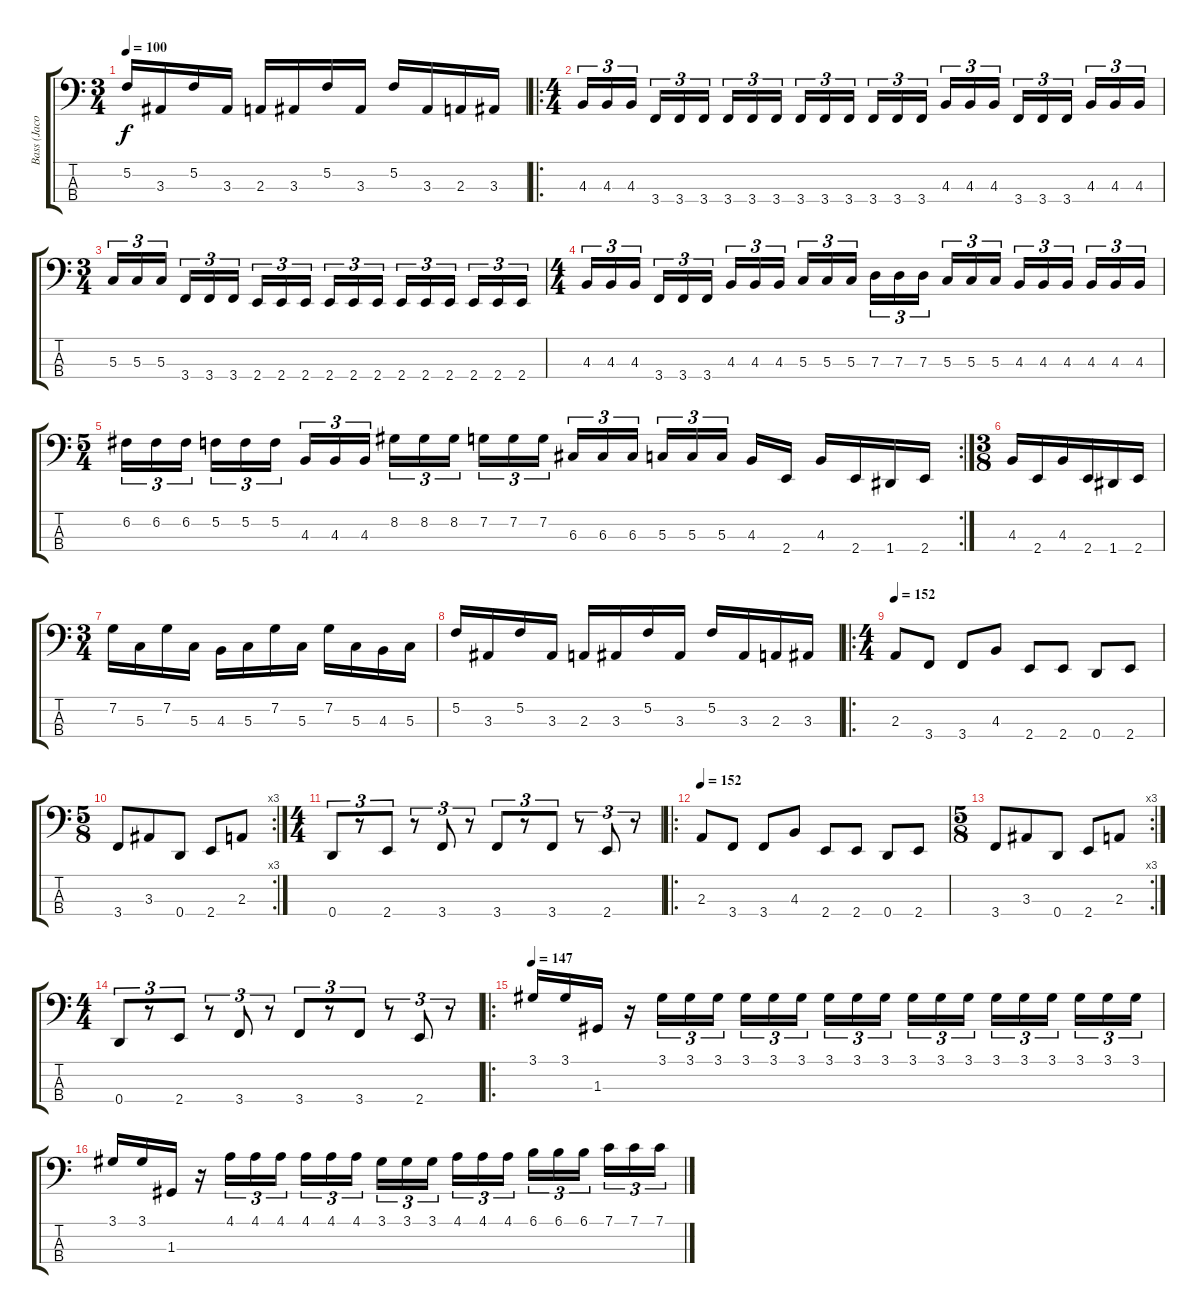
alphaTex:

\track ("Bass (Jacoby)" "Bass (Jaco") {instrument electricbasspick}
\staff {score tabs}
\tuning (F2 C2 G1 D1) {hide}
\ts (3 4)
\tempo 100
\clef f4
\ks c
5.2.16{dy f} 3.3.16 5.2.16 3.3.16 2.3.16 3.3.16 5.2.16 3.3.16 5.2.16 3.3.16 2.3.16 3.3.16 |
\ro
\ts (4 4)
4.3.16{tu (3 2)} 4.3.16{tu (3 2)} 4.3.16{tu (3 2)} 3.4.16{tu (3 2)} 3.4.16{tu (3 2)} 3.4.16{tu (3 2)} 3.4.16{tu (3 2)} 3.4.16{tu (3 2)} 3.4.16{tu (3 2)} 3.4.16{tu (3 2)} 3.4.16{tu (3 2)} 3.4.16{tu (3 2)} 3.4.16{tu (3 2)} 3.4.16{tu (3 2)} 3.4.16{tu (3 2)} 4.3.16{tu (3 2)} 4.3.16{tu (3 2)} 4.3.16{tu (3 2)} 3.4.16{tu (3 2)} 3.4.16{tu (3 2)} 3.4.16{tu (3 2)} 4.3.16{tu (3 2)} 4.3.16{tu (3 2)} 4.3.16{tu (3 2)} |
\ts (3 4)
5.3.16{tu (3 2)} 5.3.16{tu (3 2)} 5.3.16{tu (3 2)} 3.4.16{tu (3 2)} 3.4.16{tu (3 2)} 3.4.16{tu (3 2)} 2.4.16{tu (3 2)} 2.4.16{tu (3 2)} 2.4.16{tu (3 2)} 2.4.16{tu (3 2)} 2.4.16{tu (3 2)} 2.4.16{tu (3 2)} 2.4.16{tu (3 2)} 2.4.16{tu (3 2)} 2.4.16{tu (3 2)} 2.4.16{tu (3 2)} 2.4.16{tu (3 2)} 2.4.16{tu (3 2)} |
\ts (4 4)
4.3.16{tu (3 2)} 4.3.16{tu (3 2)} 4.3.16{tu (3 2)} 3.4.16{tu (3 2)} 3.4.16{tu (3 2)} 3.4.16{tu (3 2)} 4.3.16{tu (3 2)} 4.3.16{tu (3 2)} 4.3.16{tu (3 2)} 5.3.16{tu (3 2)} 5.3.16{tu (3 2)} 5.3.16{tu (3 2)} 7.3.16{tu (3 2)} 7.3.16{tu (3 2)} 7.3.16{tu (3 2)} 5.3.16{tu (3 2)} 5.3.16{tu (3 2)} 5.3.16{tu (3 2)} 4.3.16{tu (3 2)} 4.3.16{tu (3 2)} 4.3.16{tu (3 2)} 4.3.16{tu (3 2)} 4.3.16{tu (3 2)} 4.3.16{tu (3 2)} |
\rc 2
\ts (5 4)
6.2.16{tu (3 2)} 6.2.16{tu (3 2)} 6.2.16{tu (3 2)} 5.2.16{tu (3 2)} 5.2.16{tu (3 2)} 5.2.16{tu (3 2)} 4.3.16{tu (3 2)} 4.3.16{tu (3 2)} 4.3.16{tu (3 2)} 8.2.16{tu (3 2)} 8.2.16{tu (3 2)} 8.2.16{tu (3 2)} 7.2.16{tu (3 2)} 7.2.16{tu (3 2)} 7.2.16{tu (3 2)} 6.3.16{tu (3 2)} 6.3.16{tu (3 2)} 6.3.16{tu (3 2)} 5.3.16{tu (3 2)} 5.3.16{tu (3 2)} 5.3.16{tu (3 2)} 4.3.16 2.4.16 4.3.16 2.4.16 1.4.16 2.4.16 |
\ts (3 8)
4.3.16 2.4.16 4.3.16 2.4.16 1.4.16 2.4.16 |
\ts (3 4)
7.2.16 5.3.16 7.2.16 5.3.16 4.3.16 5.3.16 7.2.16 5.3.16 7.2.16 5.3.16 4.3.16 5.3.16 |
5.2.16 3.3.16 5.2.16 3.3.16 2.3.16 3.3.16 5.2.16 3.3.16 5.2.16 3.3.16 2.3.16 3.3.16 |
\ro
\ts (4 4)
\tempo 152
2.3.8 3.4.8 3.4.8 4.3.8 2.4.8 2.4.8 0.4.8 2.4.8 |
\rc 3
\ts (5 8)
3.4.8 3.3.8 0.4.8 2.4.8 2.3.8 |
\ts (4 4)
0.4.8{tu (3 2)} r.8{tu (3 2)} 2.4.8{tu (3 2)} r.8{tu (3 2)} 3.4.8{tu (3 2)} r.8{tu (3 2)} 3.4.8{tu (3 2)} r.8{tu (3 2)} 3.4.8{tu (3 2)} r.8{tu (3 2)} 2.4.8{tu (3 2)} r.8{tu (3 2)} |
\ro
\tempo 152
2.3.8 3.4.8 3.4.8 4.3.8 2.4.8 2.4.8 0.4.8 2.4.8 |
\rc 3
\ts (5 8)
3.4.8 3.3.8 0.4.8 2.4.8 2.3.8 |
\ts (4 4)
0.4.8{tu (3 2)} r.8{tu (3 2)} 2.4.8{tu (3 2)} r.8{tu (3 2)} 3.4.8{tu (3 2)} r.8{tu (3 2)} 3.4.8{tu (3 2)} r.8{tu (3 2)} 3.4.8{tu (3 2)} r.8{tu (3 2)} 2.4.8{tu (3 2)} r.8{tu (3 2)} |
\ro
\tempo 147
3.1.16 3.1.16 1.3.16 r.16 3.1.16{tu (3 2)} 3.1.16{tu (3 2)} 3.1.16{tu (3 2)} 3.1.16{tu (3 2)} 3.1.16{tu (3 2)} 3.1.16{tu (3 2)} 3.1.16{tu (3 2)} 3.1.16{tu (3 2)} 3.1.16{tu (3 2)} 3.1.16{tu (3 2)} 3.1.16{tu (3 2)} 3.1.16{tu (3 2)} 3.1.16{tu (3 2)} 3.1.16{tu (3 2)} 3.1.16{tu (3 2)} 3.1.16{tu (3 2)} 3.1.16{tu (3 2)} 3.1.16{tu (3 2)} |
3.1.16 3.1.16 1.3.16 r.16 4.1.16{tu (3 2)} 4.1.16{tu (3 2)} 4.1.16{tu (3 2)} 4.1.16{tu (3 2)} 4.1.16{tu (3 2)} 4.1.16{tu (3 2)} 3.1.16{tu (3 2)} 3.1.16{tu (3 2)} 3.1.16{tu (3 2)} 4.1.16{tu (3 2)} 4.1.16{tu (3 2)} 4.1.16{tu (3 2)} 6.1.16{tu (3 2)} 6.1.16{tu (3 2)} 6.1.16{tu (3 2)} 7.1.16{tu (3 2)} 7.1.16{tu (3 2)} 7.1.16{tu (3 2)}
